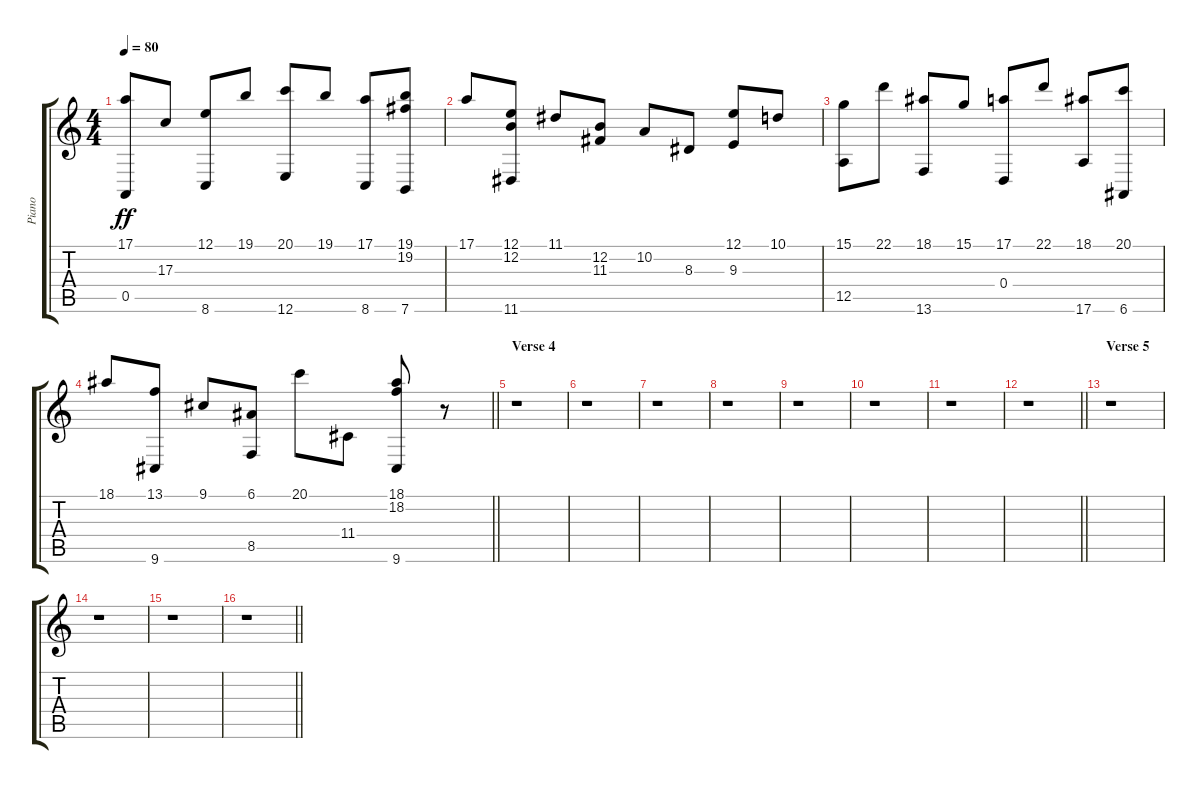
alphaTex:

\track ("Piano" "Piano") {instrument brightacousticpiano}
\staff {score tabs}
\tuning (E4 B3 G3 D3 A2 E2) {hide}
\ts (4 4)
\tempo 80
\clef g2
\ks c
(17.1 0.5).8{dy ff} 17.3.8 (12.1 8.6).8 19.1.8 (20.1 12.6).8 19.1.8 (17.1 8.6).8 (19.1 19.2 7.6).8 |
17.1.8 (12.1 12.2 11.6).8 11.1.8 (12.2 11.3).8 10.2.8 8.3.8 (12.1 9.3).8 10.1.8 |
(15.1 12.5).8 22.1.8 (18.1 13.6).8 15.1.8 (17.1 0.4).8 22.1.8 (18.1 17.6).8 (20.1 6.6).8 |
\barLineRight lightlight
18.1.8 (13.1 9.6).8 9.1.8 (6.1 8.5).8 20.1.8 11.4.8 (18.1 18.2 9.6).8 r.8 |
\section ("" "Verse 4")
r.1 |
r.1 |
r.1 |
r.1 |
r.1 |
r.1 |
r.1 |
\barLineRight lightlight
r.1 |
\section ("" "Verse 5")
r.1 |
r.1 |
r.1 |
\barLineRight lightlight
r.1
